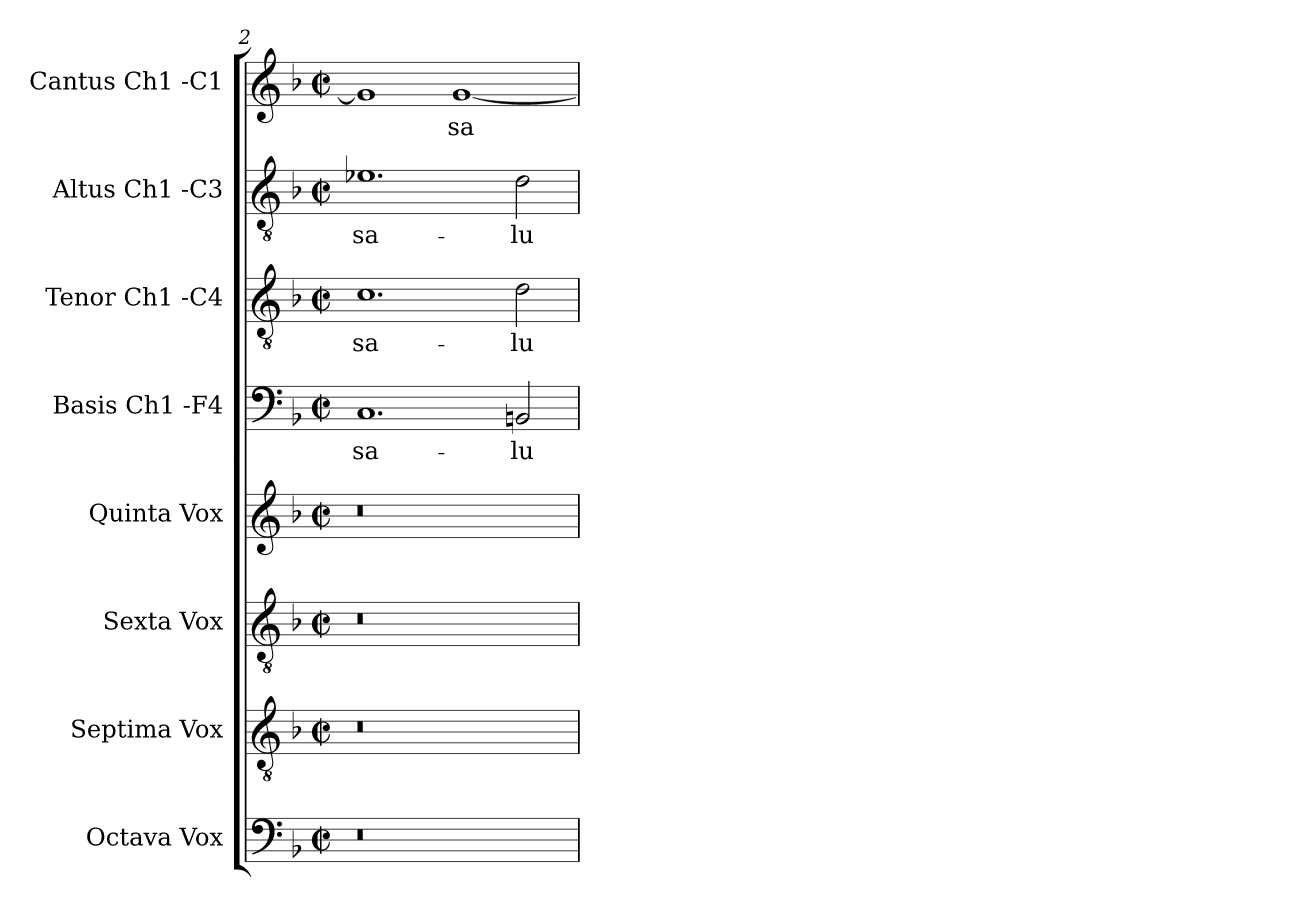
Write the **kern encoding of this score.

**kern	**kern	**kern	**kern	**kern	**text	**kern	**text	**kern	**text	**kern	**text
*part8	*part7	*part6	*part5	*part4	*part4	*part3	*part3	*part2	*part2	*part1	*part1
*staff8	*staff7	*staff6	*staff5	*staff4	*staff4	*staff3	*staff3	*staff2	*staff2	*staff1	*staff1
*I"Octava  Vox	*I"Septima  Vox	*I"Sexta  Vox	*I"Quinta  Vox	*I"Basis  Ch1 -F4	*	*I"Tenor  Ch1 -C4	*	*I"Altus  Ch1 -C3	*	*I"Cantus  Ch1 -C1	*
*	*	*	*	*I'B	*	*I'T	*	*I'A	*	*I'C	*
*clefF4	*clefGv2	*clefGv2	*clefG2	*clefF4	*	*clefGv2	*	*clefGv2	*	*clefG2	*
*k[b-]	*k[b-]	*k[b-]	*k[b-]	*k[b-]	*	*k[b-]	*	*k[b-]	*	*k[b-]	*
*F:	*F:	*F:	*F:	*F:	*	*F:	*	*F:	*	*F:	*
*M2/2	*M2/2	*M2/2	*M2/2	*M2/2	*	*M2/2	*	*M2/2	*	*M2/2	*
*met(c|)	*met(c|)	*met(c|)	*met(c|)	*met(c|)	*	*met(c|)	*	*met(c|)	*	*met(c|)	*
=2	=2	=2	=2	=2	=2	=2	=2	=2	=2	=2	=2
!	!	!	!	!	!LO:LY:b:rj	!	!LO:LY:b:rj	!	!LO:LY:b:rj	!	!LO:LY:b:cj
0r	0r	0r	0r	1.C	sa-	1.c	sa-	1.e-X	sa-	1g]	.
!	!	!	!	!	!	!	!	!	!	!	!LO:LY:b:cj
.	.	.	.	.	.	.	.	.	.	[<1g	sa-
!	!	!	!	!	!LO:LY:b:rj	!	!LO:LY:b:rj	!	!LO:LY:b:rj	!	!
.	.	.	.	2BBn/	-lu-	2d\	-lu-	2d\	-lu-	.	.
=	=	=	=	=	=	=	=	=	=	=	=
*-	*-	*-	*-	*-	*-	*-	*-	*-	*-	*-	*-
